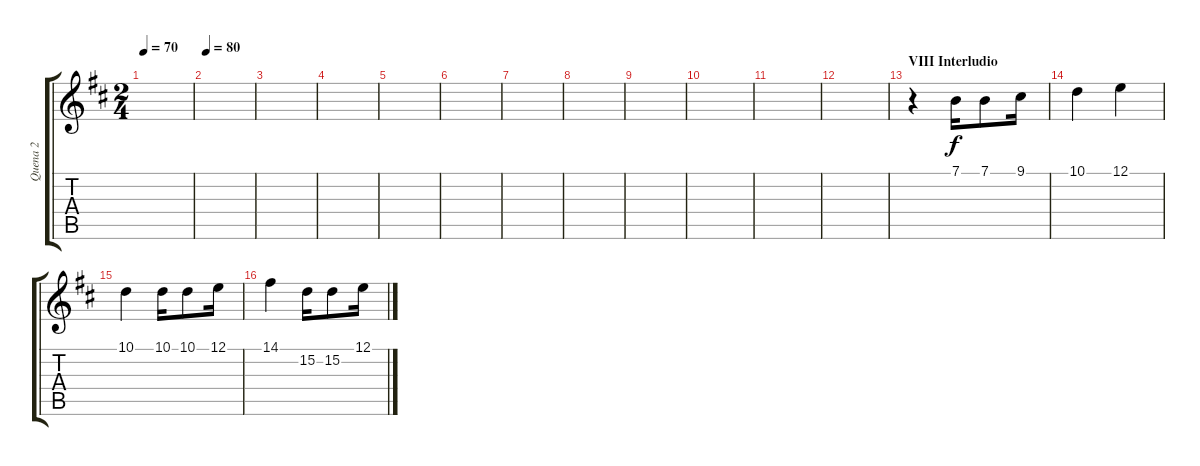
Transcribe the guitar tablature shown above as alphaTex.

\track ("Quena 2" "Quena 2") {instrument piccolo}
\staff {score tabs}
\tuning (E4 B3 G3 D3 A2 E2) {hide}
\ts (2 4)
\tempo 70
\clef g2
\ks d
|
\tempo 80
|
|
|
|
|
|
|
|
|
|
|
\section ("" "VIII Interludio")
r.4 7.1.16 7.1.8 9.1.16 |
10.1.4 12.1.4 |
10.1.4 10.1.16 10.1.8 12.1.16 |
14.1.4 15.2.16 15.2.8 12.1.16
